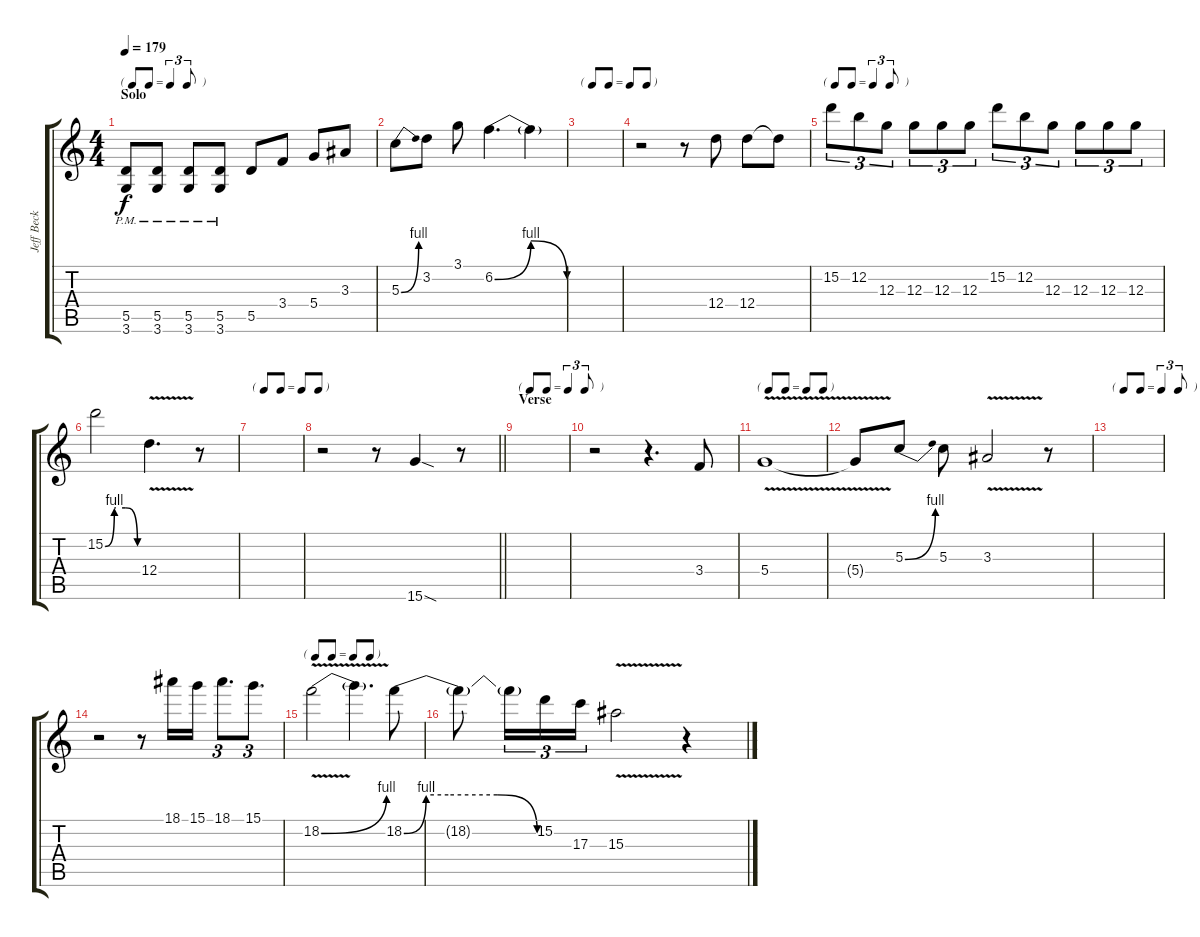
\track ("Jeff Beck" "Jeff Beck") {instrument overdrivenguitar}
\staff {score tabs}
\tuning (E4 B3 G3 D3 A2 E2) {hide}
\ts (4 4)
\tf triplet8th
\section ("" "Solo")
\tempo 179
\clef g2
\ks c
(5.5{pm} 3.6{pm}).8{dy f} (5.5{pm} 3.6{pm}).8 (5.5{pm} 3.6{pm}).8 (5.5{pm} 3.6{pm}).8 5.5.8 3.4.8 5.4.8 3.3.8 |
5.3{be (bend 0 0 60 4)}.8 3.2.8 3.1.8 6.2{be (bendrelease 0 0 10 4 38 4 60 0)}.4{d} 6.2{t}.4 |
\tf none
|
r.2 r.8 12.4.8 12.4.8 12.4{t}.8 |
\tf triplet8th
15.2.8{tu (3 2)} 12.2.8{tu (3 2)} 12.3.8{tu (3 2)} 12.3.8{tu (3 2)} 12.3.8{tu (3 2)} 12.3.8{tu (3 2)} 15.2.8{tu (3 2)} 12.2.8{tu (3 2)} 12.3.8{tu (3 2)} 12.3.8{tu (3 2)} 12.3.8{tu (3 2)} 12.3.8{tu (3 2)} |
15.2{be (custom 0 0 17 4 20 4 38 4 60 0)}.2 12.4{v}.4{d} r.8 |
\tf none
|
\barLineRight lightlight
r.2 r.8 15.6{sod}.4 r.8 |
\tf triplet8th
\section ("" "Verse")
|
r.2 r.4{d} 3.4.8 |
\tf none
5.4{v}.1 |
5.4{t}.8 5.3{be (bend 0 0 60 4)}.8 5.3.8 3.3{v}.2 r.8 |
\tf triplet8th
|
r.2 r.8 18.1.16 15.1.16 18.1.8{d tu (3 2)} 15.1.8{d tu (3 2)} |
\tf none
18.2{be (bend 0 0 60 4) v}.2 18.2{t}.4{d} 18.2{be (custom 0 0 10 4 20 4 42 4 60 0)}.8 |
18.2{t}.8 18.2{t}.16{tu (3 2)} 15.2.16{tu (3 2)} 17.3.16{tu (3 2)} 15.3{v}.2 r.4
